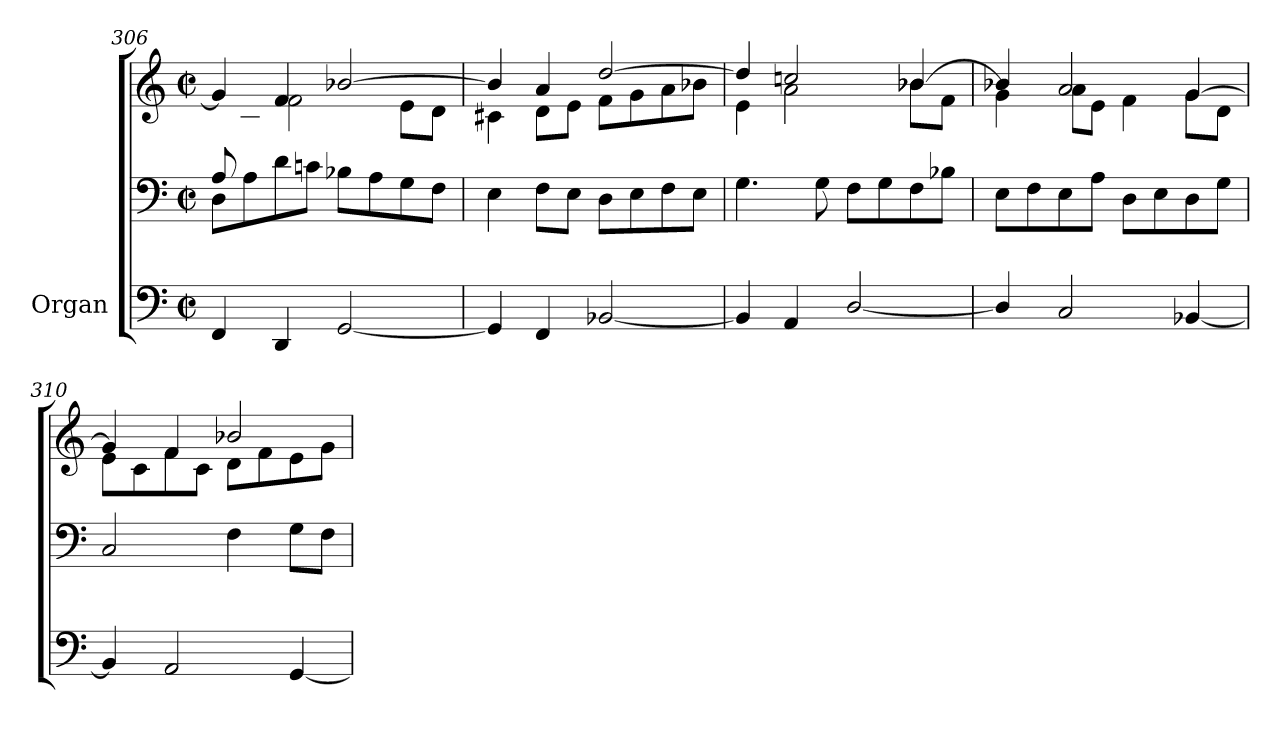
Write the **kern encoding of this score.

**kern	**kern	**kern
*part1	*part1	*part1
*staff3	*staff2	*staff1
*I"Organ	*	*
*clefF4	*clefF4	*clefG2
*k[]	*k[]	*k[]
*M2/2	*M2/2	*M2/2
*met(c|)	*met(c|)	*met(c|)
=306	=306	=306
*	*^	*^
*	*	*	*	*^
4FF/	8A/L	8D\L	4g/]	4ryy	8ryy
.	8ryy	8A\	.	.	8c#X\J
4DD/	2.ryy	8d\	4f/	2f\	2.ryy
.	.	8cn\J	.	.	.
[2GG/	.	8B-X\L	[2b-X/	.	.
.	.	8A\	.	.	.
.	.	8G\	.	8e\L	.
.	.	8F\J	.	8d\J	.
*	*v	*v	*	*	*
*	*	*	*v	*v
=307	=307	=307	=307
4GG/]	4E\	4b-/]	4c#X\
4FF/	8F\L	4a/	8d\L
.	8E\J	.	8e\J
[2BB-X/	8D\L	[2dd/	8f\L
.	8E\	.	8g\
.	8F\	.	8a\
.	8E\J	.	8b-X\J
=308	=308	=308	=308
4BB-/]	4.G\	4dd/]	4e\
4AA/	.	2ccn/	2a\
.	8G\	.	.
[2D/	8F\L	.	.
.	8G\	.	.
.	8F\	[4b-X/	8b-\L
.	8B-X\J	.	8f\J
!!LO:PB:g=z	!!
=309	=309	=309	=309
4D/]	8E\L	4b-X/]	4g\
.	8F\	.	.
2C/	8E\	2a/	8a\L
.	8A\J	.	8e\J
.	8D\L	.	4f\
.	8E\	.	.
[4BB-X/	8D\	[4g/	8g\L
.	8G\J	.	8d\J
=310	=310	=310	=310
4BB-/]	2C/	4g/]	8e\L
.	.	.	8c\
2AA/	.	4f/	8f\
.	.	.	8c\J
.	4F\	2b-X/	8d\L
.	.	.	8f\
[4GG/	8G\L	.	8e\
.	8F\J	.	8g\J
*	*	*v	*v
=	=	=
*-	*-	*-
